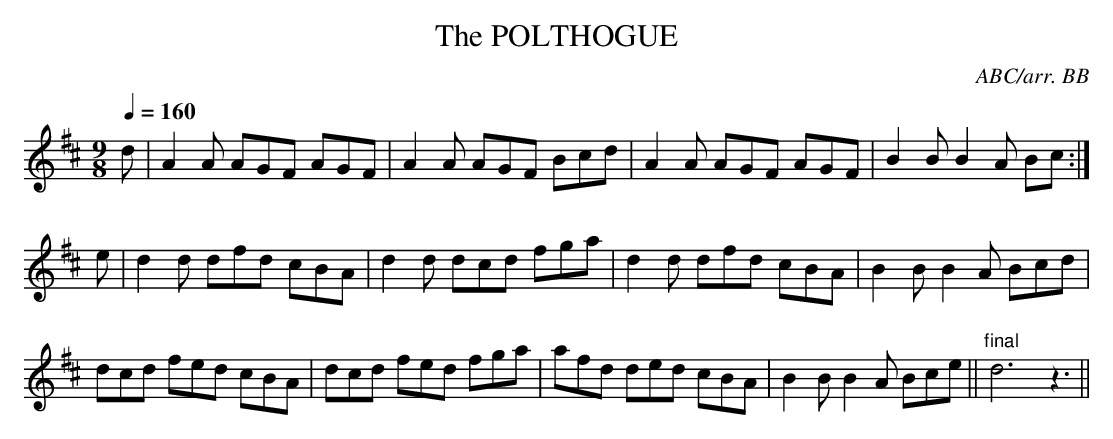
X:1
T:POLTHOGUE, The
C:ABC/arr. BB
Q:1/4=160
L:1/8
M:9/8
K:D
d|A2A AGF AGF|A2A AGF Bcd|A2A AGF AGF|B2B B2A Bc :|
e|d2d dfd cBA|d2d dcd fga|d2d dfd cBA|B2B B2A Bcd|
dcd fed cBA|dcd fed fga|afd ded cBA|B2B B2A Bce||\
"final"d6z3||
